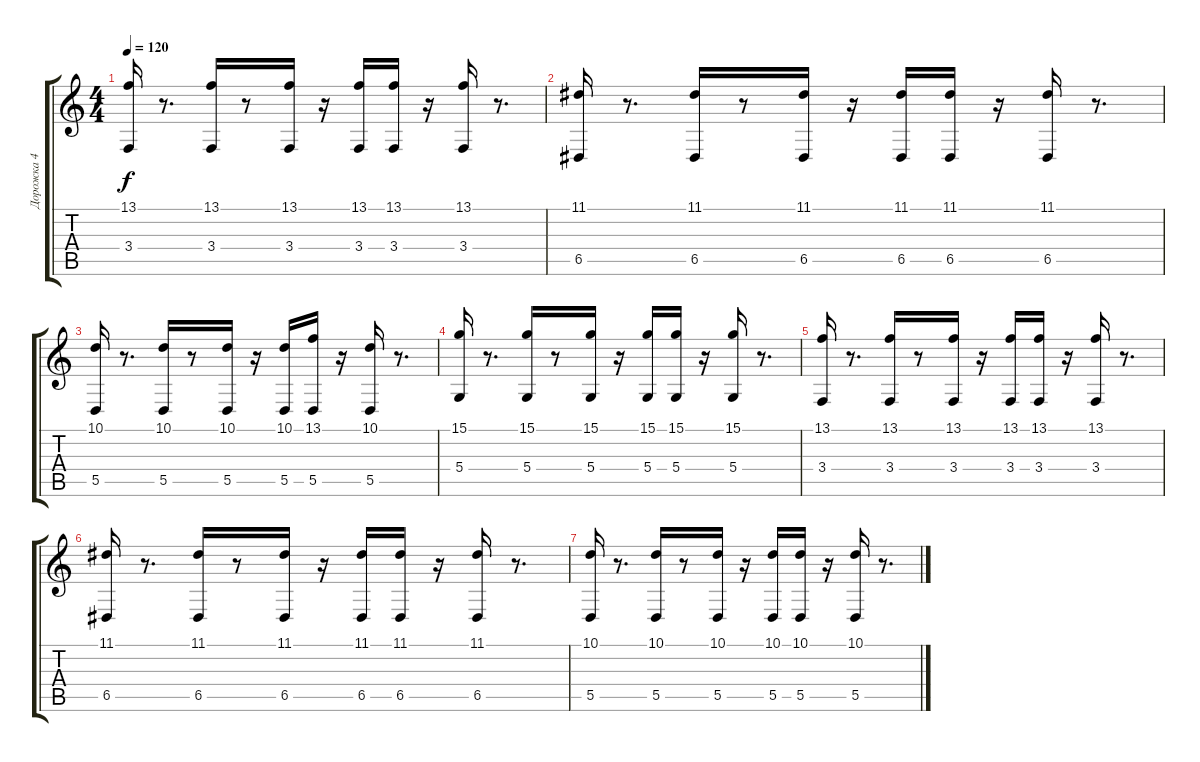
\track ("Дорожка 4" "Дорожка 4") {instrument lead4chiff}
\staff {score tabs}
\tuning (E4 B3 G3 D3 A2 E2) {hide}
\ts (4 4)
\tempo 120
\clef g2
\ks c
(13.1 3.4).16{dy f} r.8{d} (13.1 3.4).16 r.8 (13.1 3.4).16 r.16 (13.1 3.4).16 (13.1 3.4).16 r.16 (13.1 3.4).16 r.8{d} |
(11.1 6.5).16 r.8{d} (11.1 6.5).16 r.8 (11.1 6.5).16 r.16 (11.1 6.5).16 (11.1 6.5).16 r.16 (11.1 6.5).16 r.8{d} |
(10.1 5.5).16 r.8{d} (10.1 5.5).16 r.8 (10.1 5.5).16 r.16 (10.1 5.5).16 (13.1 5.5).16 r.16 (10.1 5.5).16 r.8{d} |
(15.1 5.4).16 r.8{d} (15.1 5.4).16 r.8 (15.1 5.4).16 r.16 (15.1 5.4).16 (15.1 5.4).16 r.16 (15.1 5.4).16 r.8{d} |
(13.1 3.4).16 r.8{d} (13.1 3.4).16 r.8 (13.1 3.4).16 r.16 (13.1 3.4).16 (13.1 3.4).16 r.16 (13.1 3.4).16 r.8{d} |
(11.1 6.5).16 r.8{d} (11.1 6.5).16 r.8 (11.1 6.5).16 r.16 (11.1 6.5).16 (11.1 6.5).16 r.16 (11.1 6.5).16 r.8{d} |
(10.1 5.5).16 r.8{d} (10.1 5.5).16 r.8 (10.1 5.5).16 r.16 (10.1 5.5).16 (10.1 5.5).16 r.16 (10.1 5.5).16 r.8{d}
